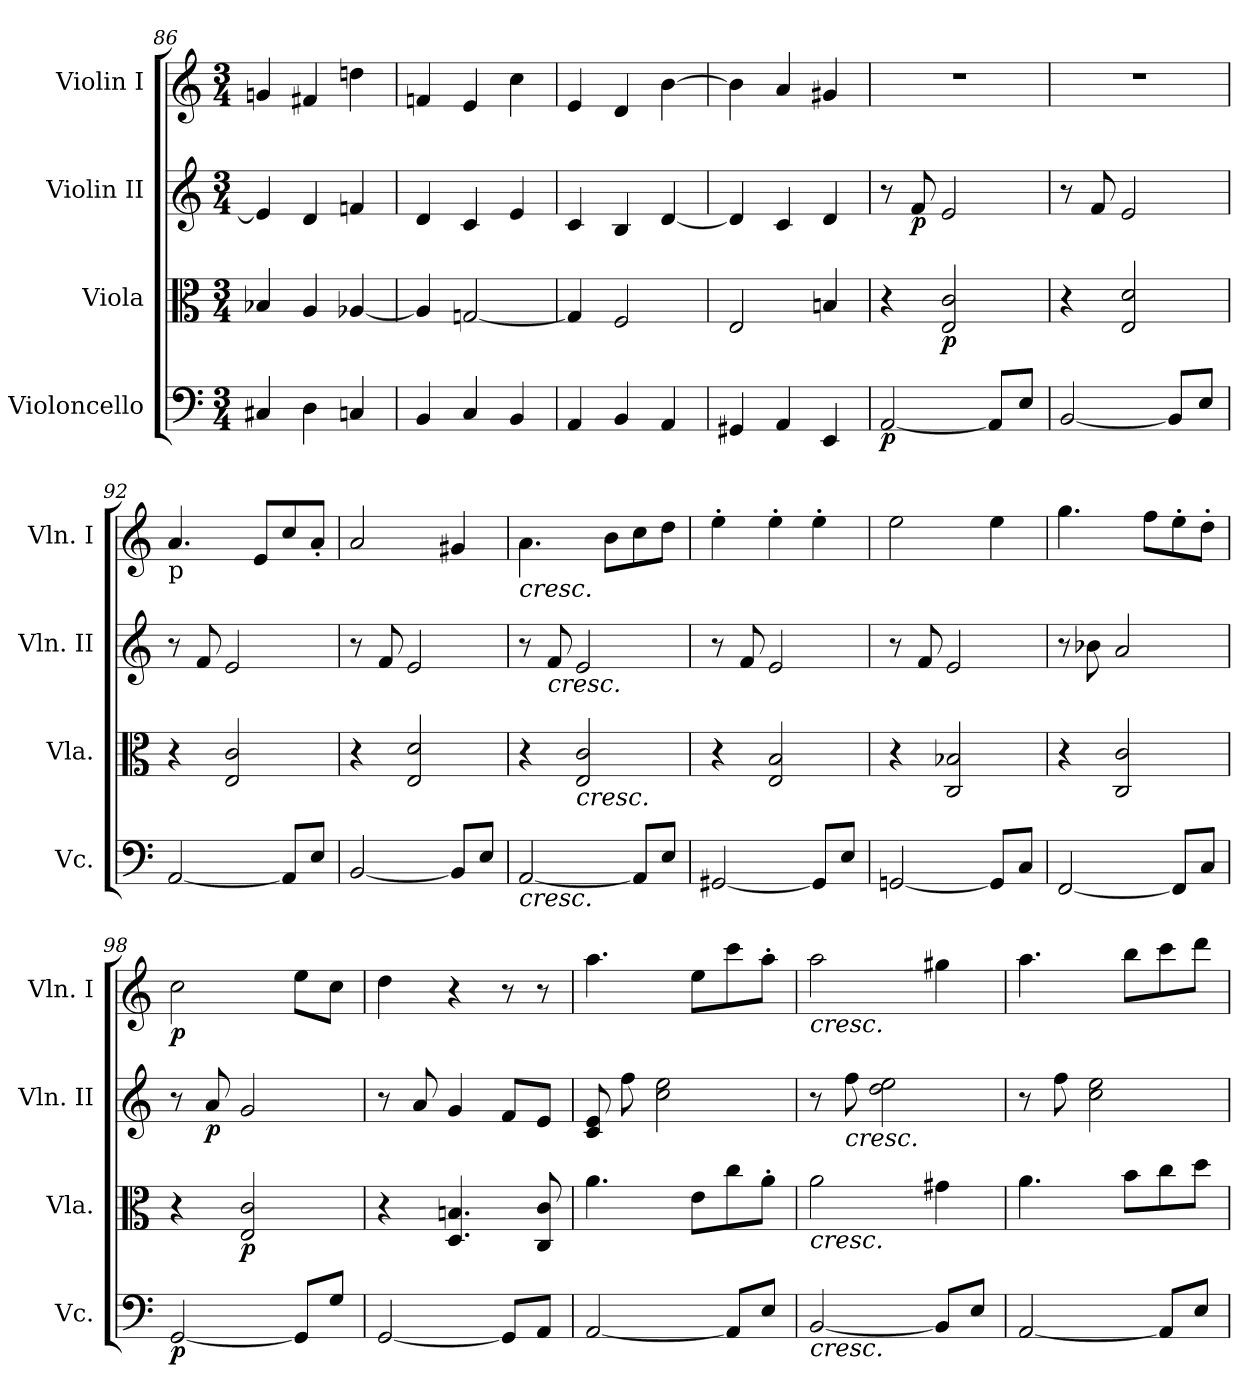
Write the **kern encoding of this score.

**kern	**dynam	**kern	**dynam	**kern	**dynam	**kern	**dynam
*part4	*part4	*part3	*part3	*part2	*part2	*part1	*part1
*staff4	*staff4	*staff3	*staff3	*staff2	*staff2	*staff1	*staff1
*I"Violoncello	*	*I"Viola	*	*I"Violin II	*	*I"Violin I	*
*I'Vc.	*	*I'Vla.	*	*I'Vln. II	*	*I'Vln. I	*
*clefF4	*	*clefC3	*	*clefG2	*	*clefG2	*
*k[]	*	*k[]	*	*k[]	*	*k[]	*
*M3/4	*	*M3/4	*	*M3/4	*	*M3/4	*
=86	=86	=86	=86	=86	=86	=86	=86
4C#X/	.	4B-X/	.	4e/]	.	4gn/	.
4D\	.	4A/	.	4d/	.	4f#X/	.
4Cn/	.	[4A-X/	.	4fn/	.	4ddn\	.
=87	=87	=87	=87	=87	=87	=87	=87
4BB/	.	4A-/]	.	4d/	.	4fn/	.
4C/	.	[2Gn/	.	4c/	.	4e/	.
4BB/	.	.	.	4e/	.	4cc\	.
=88	=88	=88	=88	=88	=88	=88	=88
4AA/	.	4G/]	.	4c/	.	4e/	.
4BB/	.	2F/	.	4B/	.	4d/	.
4AA/	.	.	.	[4d/	.	[4b\	.
=89	=89	=89	=89	=89	=89	=89	=89
4GG#X/	.	2E/	.	4d/]	.	4b\]	.
4AA/	.	.	.	4c/	.	4a/	.
4EE/	.	4Bn/	.	4d/	.	4g#X/	.
=90	=90	=90	=90	=90	=90	=90	=90
!	!LO:DY:b	!	!	!	!	!	!
[2AA/	p	4r	.	8r	.	2.r	.
!	!	!	!	!	!LO:DY:b	!	!
.	.	.	.	8f/	p	.	.
!	!	!	!LO:DY:b	!	!	!	!
.	.	2E/ 2c/	p	2e/	.	.	.
8AA/L]	.	.	.	.	.	.	.
8E/J	.	.	.	.	.	.	.
!!LO:LB:g=z
=91	=91	=91	=91	=91	=91	=91	=91
[2BB/	.	4r	.	8r	.	2.r	.
.	.	.	.	8f/	.	.	.
.	.	2E/ 2d/	.	2e/	.	.	.
8BB/L]	.	.	.	.	.	.	.
8E/J	.	.	.	.	.	.	.
=92	=92	=92	=92	=92	=92	=92	=92
!	!	!	!	!	!	!LO:TX:b:t=p	!
[2AA/	.	4r	.	8r	.	4.a/	.
.	.	.	.	8f/	.	.	.
.	.	2E/ 2c/	.	2e/	.	.	.
.	.	.	.	.	.	8e/L	.
8AA/L]	.	.	.	.	.	8cc/	.
8E/J	.	.	.	.	.	8a'/J	.
=93	=93	=93	=93	=93	=93	=93	=93
[2BB/	.	4r	.	8r	.	2a/	.
.	.	.	.	8f/	.	.	.
.	.	2E/ 2d/	.	2e/	.	.	.
8BB/L]	.	.	.	.	.	4g#X/	.
8E/J	.	.	.	.	.	.	.
=94	=94	=94	=94	=94	=94	=94	=94
!	!	!	!	!	!	!LO:TX:b:i:t=cresc.	!
!LO:TX:b:i:t=cresc.	!	!	!	!	!	!	!
[2AA/	.	4r	.	8r	.	4.a\	.
!	!	!	!	!LO:TX:b:i:t=cresc.	!	!	!
.	.	.	.	8f/	.	.	.
!	!	!LO:TX:b:i:t=cresc.	!	!	!	!	!
.	.	2E/ 2c/	.	2e/	.	.	.
.	.	.	.	.	.	8b\L	.
8AA/L]	.	.	.	.	.	8cc\	.
8E/J	.	.	.	.	.	8dd\J	.
=95	=95	=95	=95	=95	=95	=95	=95
[2GG#X/	.	4r	.	8r	.	4ee'\	.
.	.	.	.	8f/	.	.	.
.	.	2E/ 2B/	.	2e/	.	4ee'\	.
8GG#/L]	.	.	.	.	.	4ee'\	.
8E/J	.	.	.	.	.	.	.
=96	=96	=96	=96	=96	=96	=96	=96
[2GGn/	.	4r	.	8r	.	2ee\	.
.	.	.	.	8f/	.	.	.
.	.	2C/ 2B-X/	.	2e/	.	.	.
8GG/L]	.	.	.	.	.	4ee\	.
8C/J	.	.	.	.	.	.	.
!!LO:LB:g=z
=97	=97	=97	=97	=97	=97	=97	=97
[2FF/	.	4r	.	8r	.	4.gg\	.
.	.	.	.	8b-X\	.	.	.
.	.	2C/ 2c/	.	2a/	.	.	.
.	.	.	.	.	.	8ff\L	.
8FF/L]	.	.	.	.	.	8ee'\	.
8C/J	.	.	.	.	.	8dd'\J	.
=98	=98	=98	=98	=98	=98	=98	=98
!	!LO:DY:b	!	!	!	!	!	!LO:DY:b
[2GG/	p	4r	.	8r	.	2cc\	p
!	!	!	!	!	!LO:DY:b	!	!
.	.	.	.	8a/	p	.	.
!	!	!	!LO:DY:b	!	!	!	!
.	.	2E/ 2c/	p	2g/	.	.	.
8GG/L]	.	.	.	.	.	8ee\L	.
8G/J	.	.	.	.	.	8cc\J	.
=99	=99	=99	=99	=99	=99	=99	=99
[2GG/	.	4r	.	8r	.	4dd\	.
.	.	.	.	8a/	.	.	.
.	.	4.D/ 4.Bn/	.	4g/	.	4r	.
8GG/L]	.	.	.	8f/L	.	8r	.
8AA/J	.	8C/ 8c/	.	8e/J	.	8r	.
=100	=100	=100	=100	=100	=100	=100	=100
[2AA/	.	4.a\	.	8c/ 8e/	.	4.aa\	.
.	.	.	.	8ff\	.	.	.
.	.	.	.	2cc\ 2ee\	.	.	.
.	.	8e\L	.	.	.	8ee\L	.
8AA/L]	.	8cc\	.	.	.	8ccc\	.
8E/J	.	8a'\J	.	.	.	8aa'\J	.
=101	=101	=101	=101	=101	=101	=101	=101
!	!	!	!	!	!	!LO:TX:b:i:t=cresc.	!
!	!	!LO:TX:b:i:t=cresc.	!	!	!	!	!
!LO:TX:b:i:t=cresc.	!	!	!	!	!	!	!
[2BB/	.	2a\	.	8r	.	2aa\	.
!	!	!	!	!LO:TX:b:i:t=cresc.	!	!	!
.	.	.	.	8ff\	.	.	.
.	.	.	.	2dd\ 2ee\	.	.	.
8BB/L]	.	4g#X\	.	.	.	4gg#X\	.
8E/J	.	.	.	.	.	.	.
=102	=102	=102	=102	=102	=102	=102	=102
[2AA/	.	4.a\	.	8r	.	4.aa\	.
.	.	.	.	8ff\	.	.	.
.	.	.	.	2cc\ 2ee\	.	.	.
.	.	8b\L	.	.	.	8bb\L	.
8AA/L]	.	8cc\	.	.	.	8ccc\	.
8E/J	.	8dd\J	.	.	.	8ddd\J	.
=	=	=	=	=	=	=	=
*-	*-	*-	*-	*-	*-	*-	*-
